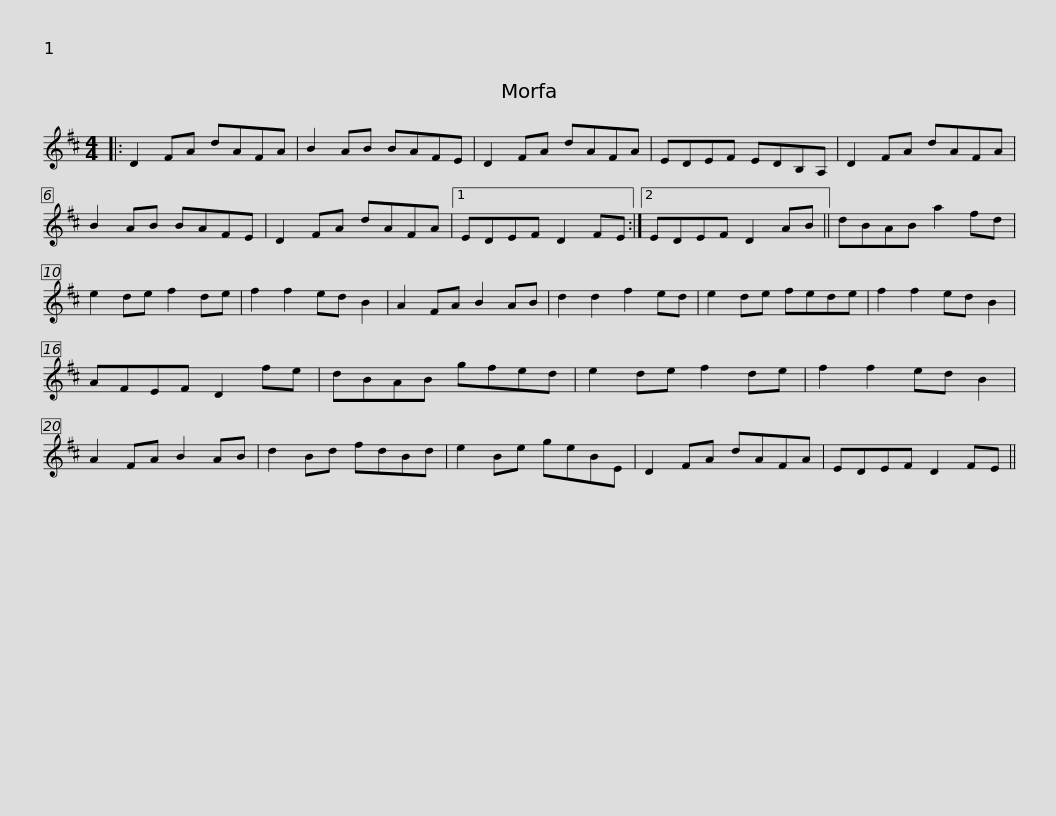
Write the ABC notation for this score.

X:1
L:1/8
M:4/4
I:linebreak $
K:D
V:1 treble
V:1
|: D2 FA dAFA | B2 AB BAFE | D2 FA dAFA | EDEF EDB,A, | D2 FA dAFA | %5
 B2 AB BAFE |$ D2 FA dAFA |1 EDEF D2 FE :|2 EDEF D2 AB || dBAB a2 fd | %10
 e2 de f2 de | f2 f2 ed B2 |$ A2 FA B2 AB | d2 d2 f2 ed | e2 de fede | %15
 f2 f2 ed B2 | AFEF D2 fe | dBAB gfed | e2 de f2 de |$ f2 f2 ed B2 | %20
 A2 FA B2 AB | d2 Bd fdBd | e2 Be geBE | D2 FA dAFA | EDEF D2 FE || %25
